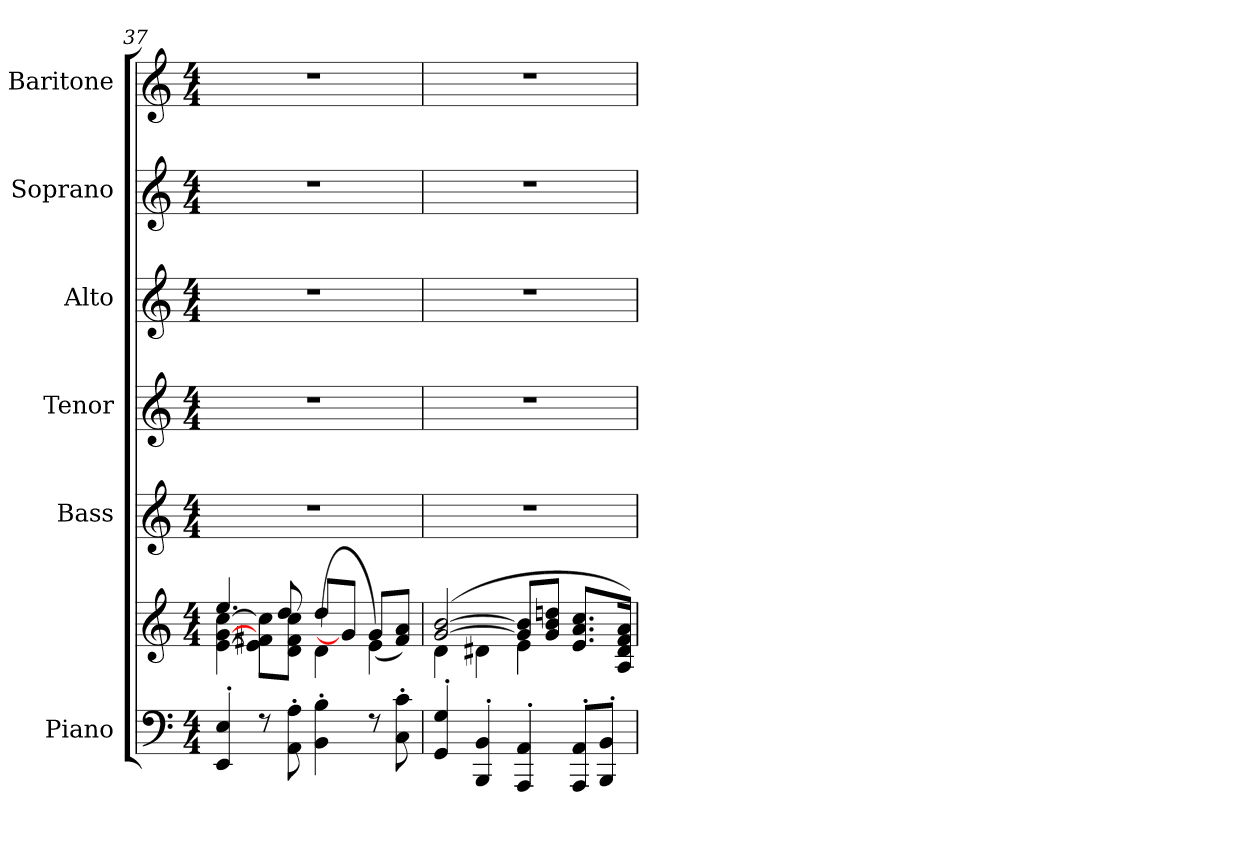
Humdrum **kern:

**kern	**kern	**kern	**kern	**kern	**kern	**kern
*part6	*part6	*part5	*part4	*part3	*part2	*part1
*staff7	*staff6	*staff5	*staff4	*staff3	*staff2	*staff1
*I"Piano	*	*I"Bass	*I"Tenor	*I"Alto	*I"Soprano	*I"Baritone
*	*	*I'B	*I'T	*I'A	*I'S	*
*clefF4	*clefG2	*clefG2	*clefG2	*clefG2	*clefG2	*clefG2
*k[]	*k[]	*k[]	*k[]	*k[]	*k[]	*k[]
*M4/4	*M4/4	*M4/4	*M4/4	*M4/4	*M4/4	*M4/4
=37	=37	=37	=37	=37	=37	=37
*^	*^	*	*	*	*	*
4EE/' 4E/'	1ryy	[4e\ [4g\ [4cc\	4.ee/	1r	1r	1r	1r	1r
8r	.	8e\] 8f#X\ 8cc\]L	.	.	.	.	.	.
8AA\' 8A\'	.	8d\ 8f#\ 8cc\J	8dd/	.	.	.	.	.
4BB\' 4B\'	.	(>4d\	8dd/L	.	.	.	.	.
.	.	.	8g/J]	.	.	.	.	.
8r	.	4e\)	(>8g/L	.	.	.	.	.
8C\' 8c\'	.	.	8f#/ 8a/J)	.	.	.	.	.
=38	=38	=38	=38	=38	=38	=38	=38	=38
4GG/' 4G/'	1ryy	(>[2g/ [2b/	4d\	1r	1r	1r	1r	1r
4BBB/' 4BB/'	.	.	4d#X\	.	.	.	.	.
4AAA/' 4AA/'	.	8g/] 8b/]L	4e\	.	.	.	.	.
.	.	8g/ 8b/ 8ddni/J	.	.	.	.	.	.
8AAA/' 8AA/'L	.	8.e/ 8.a/ 8.cc/L	4ryy	.	.	.	.	.
8BBB/' 8BB/'J	.	.	.	.	.	.	.	.
.	.	16A/ 16d#/ 16f/ 16a/Jk)	.	.	.	.	.	.
*v	*v	*	*	*	*	*	*	*
*	*v	*v	*	*	*	*	*
=	=	=	=	=	=	=
*-	*-	*-	*-	*-	*-	*-
